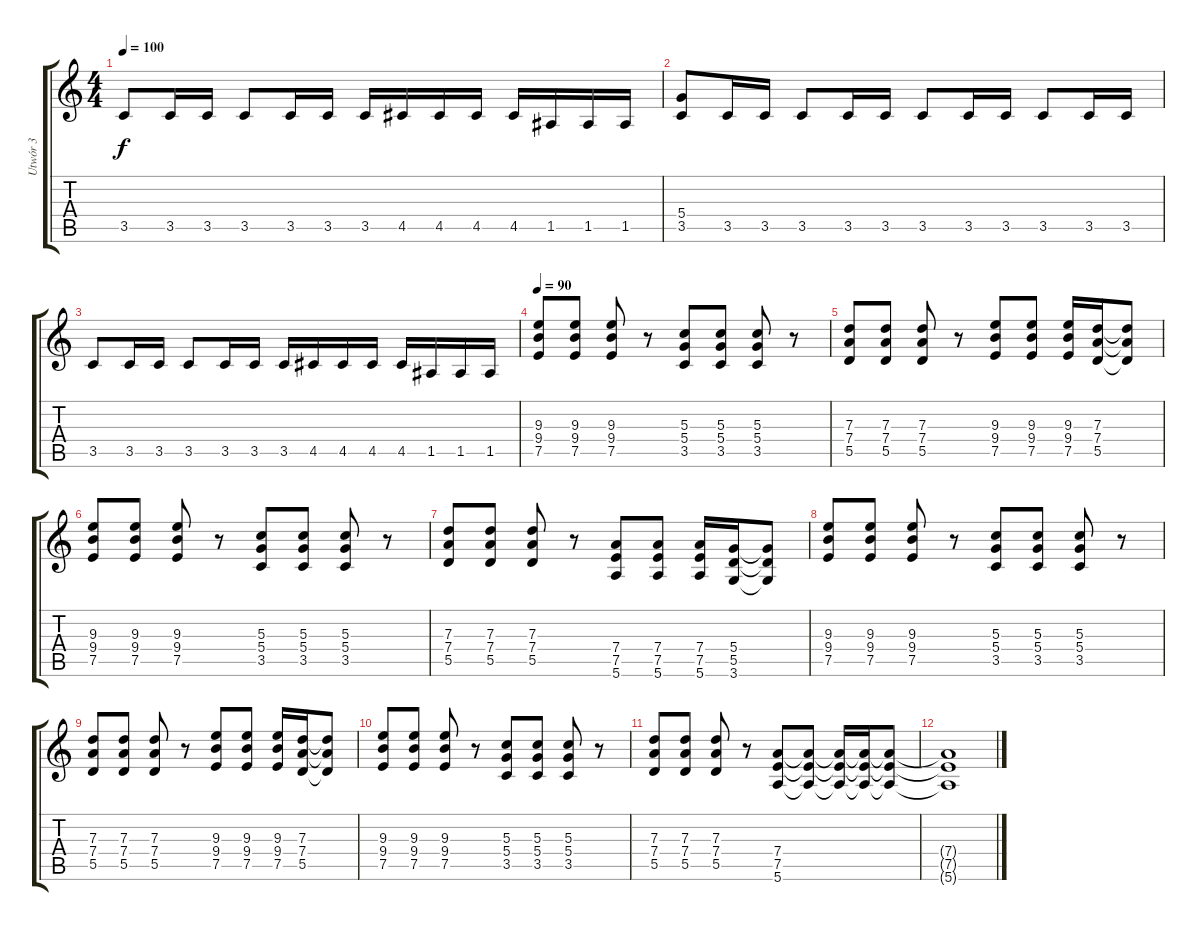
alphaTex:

\track ("Utwór 3" "Utwór 3") {instrument distortionguitar}
\staff {score tabs}
\tuning (E4 B3 G3 D3 A2 E2) {hide}
\ts (4 4)
\tempo 100
\clef g2
\ks c
3.5.8{dy f} 3.5.16 3.5.16 3.5.8 3.5.16 3.5.16 3.5.16 4.5.16 4.5.16 4.5.16 4.5.16 1.5.16 1.5.16 1.5.16 |
(5.4 3.5).8 3.5.16 3.5.16 3.5.8 3.5.16 3.5.16 3.5.8 3.5.16 3.5.16 3.5.8 3.5.16 3.5.16 |
3.5.8 3.5.16 3.5.16 3.5.8 3.5.16 3.5.16 3.5.16 4.5.16 4.5.16 4.5.16 4.5.16 1.5.16 1.5.16 1.5.16 |
\tempo 90
(9.3 9.4 7.5).8 (9.3 9.4 7.5).8 (9.3 9.4 7.5).8 r.8 (5.3 5.4 3.5).8 (5.3 5.4 3.5).8 (5.3 5.4 3.5).8 r.8 |
(7.3 7.4 5.5).8 (7.3 7.4 5.5).8 (7.3 7.4 5.5).8 r.8 (9.3 9.4 7.5).8 (9.3 9.4 7.5).8 (9.3 9.4 7.5).16 (7.3 7.4 5.5).16 (7.3{t} 7.4{t} 5.5{t}).8 |
(9.3 9.4 7.5).8 (9.3 9.4 7.5).8 (9.3 9.4 7.5).8 r.8 (5.3 5.4 3.5).8 (5.3 5.4 3.5).8 (5.3 5.4 3.5).8 r.8 |
(7.3 7.4 5.5).8 (7.3 7.4 5.5).8 (7.3 7.4 5.5).8 r.8 (7.4 7.5 5.6).8 (7.4 7.5 5.6).8 (7.4 7.5 5.6).16 (5.4 5.5 3.6).16 (5.4{t} 5.5{t} 3.6{t}).8 |
(9.3 9.4 7.5).8 (9.3 9.4 7.5).8 (9.3 9.4 7.5).8 r.8 (5.3 5.4 3.5).8 (5.3 5.4 3.5).8 (5.3 5.4 3.5).8 r.8 |
(7.3 7.4 5.5).8 (7.3 7.4 5.5).8 (7.3 7.4 5.5).8 r.8 (9.3 9.4 7.5).8 (9.3 9.4 7.5).8 (9.3 9.4 7.5).16 (7.3 7.4 5.5).16 (7.3{t} 7.4{t} 5.5{t}).8 |
(9.3 9.4 7.5).8 (9.3 9.4 7.5).8 (9.3 9.4 7.5).8 r.8 (5.3 5.4 3.5).8 (5.3 5.4 3.5).8 (5.3 5.4 3.5).8 r.8 |
(7.3 7.4 5.5).8 (7.3 7.4 5.5).8 (7.3 7.4 5.5).8 r.8 (7.4 7.5 5.6).8 (7.4{t} 7.5{t} 5.6{t}).8 (7.4{t} 7.5{t} 5.6{t}).16 (7.4{t} 7.5{t} 5.6{t}).16 (7.4{t} 7.5{t} 5.6{t}).8 |
(7.4{t} 7.5{t} 5.6{t}).1
